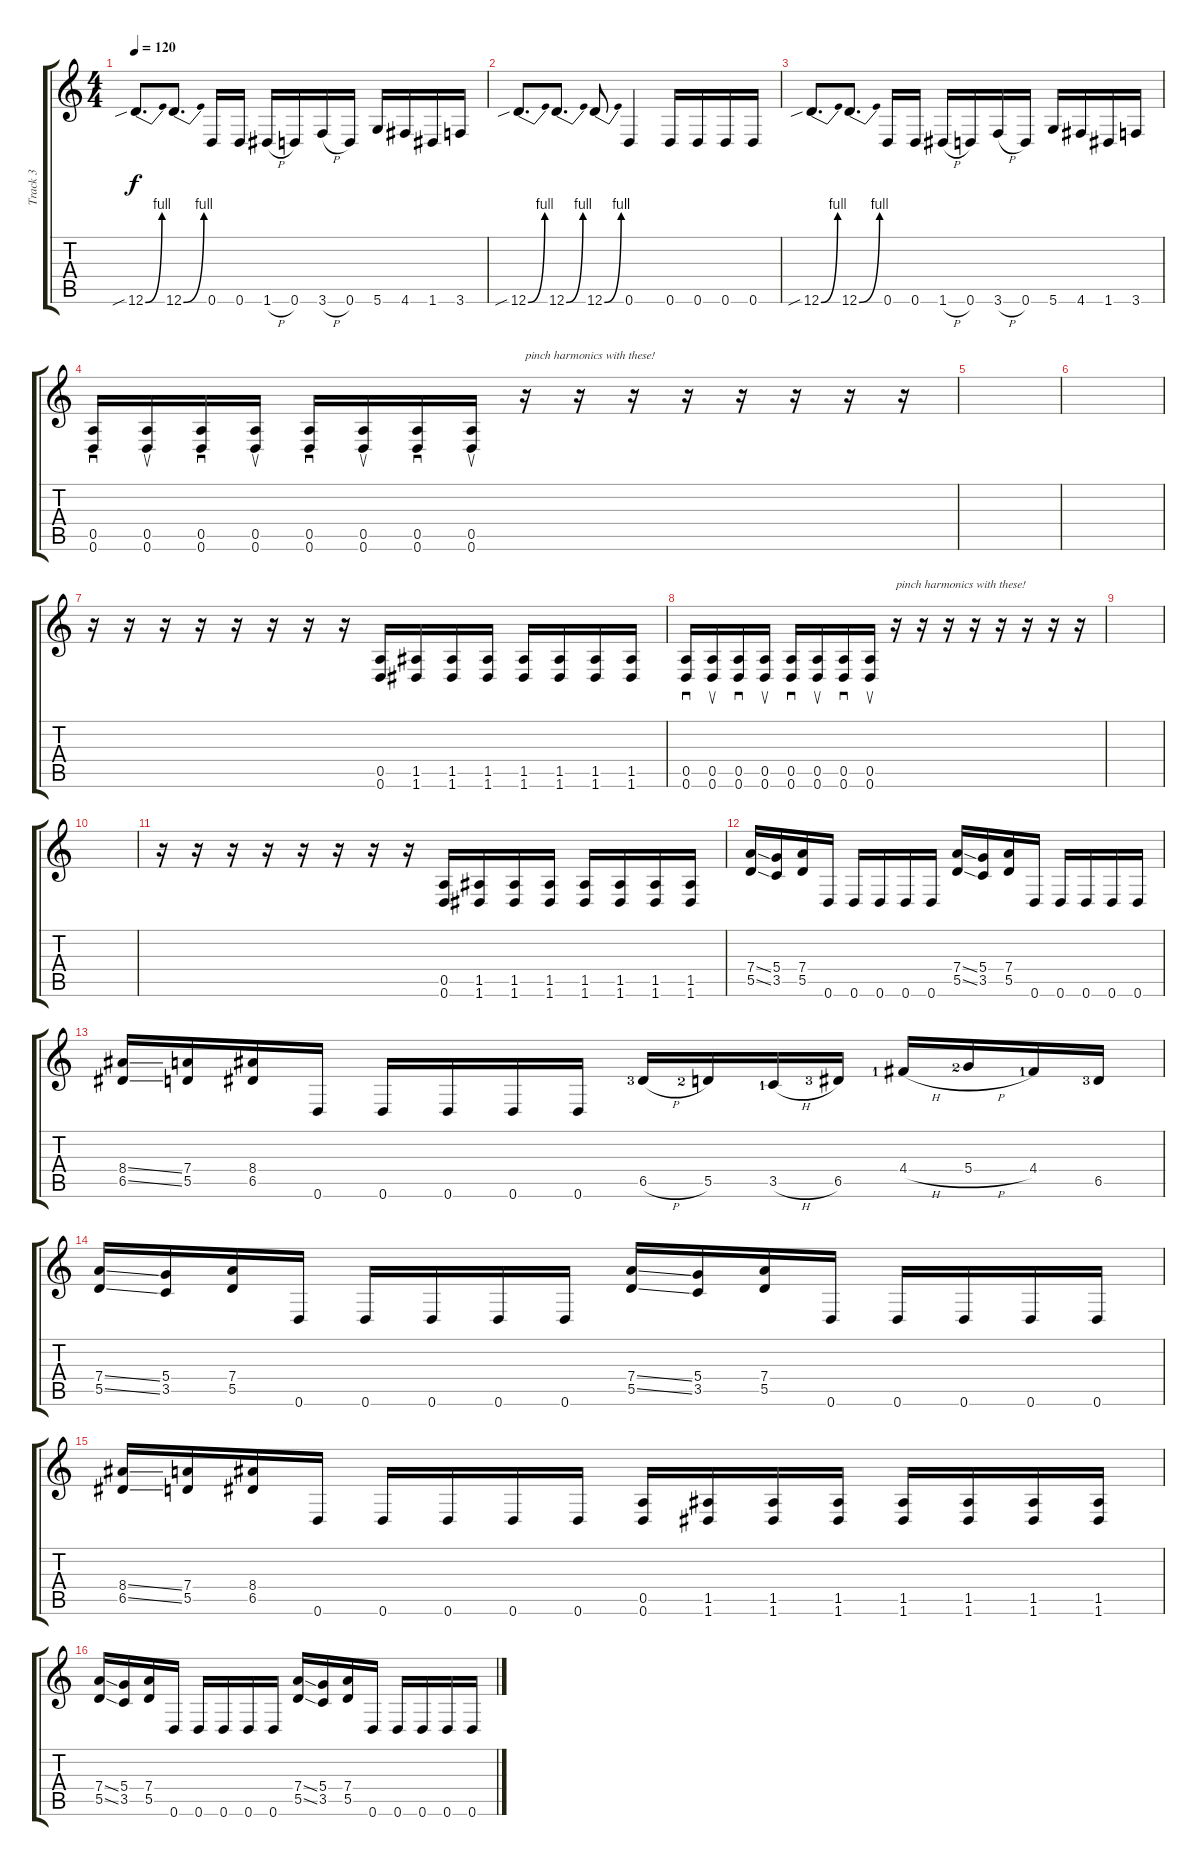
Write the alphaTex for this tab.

\track ("Track 3" "Track 3") {instrument distortionguitar}
\staff {score tabs}
\tuning (E4 B3 G3 D3 A2 D2) {hide}
\ts (4 4)
\tempo 120
\clef g2
\ks c
12.6{be (bend 0 0 60 4) sib}.8{d dy f} 12.6{be (bend 0 0 60 4)}.8{d} 0.6.16 0.6.16 1.6{h}.16 0.6.16 3.6{h}.16 0.6.16 5.6.16 4.6.16 1.6.16 3.6.16 |
12.6{be (bend 0 0 60 4) sib}.8{d} 12.6{be (bend 0 0 60 4)}.8{d} 12.6{be (bend 0 0 60 4)}.8 0.6.4 0.6.16 0.6.16 0.6.16 0.6.16 |
12.6{be (bend 0 0 60 4) sib}.8{d} 12.6{be (bend 0 0 60 4)}.8{d} 0.6.16 0.6.16 1.6{h}.16 0.6.16 3.6{h}.16 0.6.16 5.6.16 4.6.16 1.6.16 3.6.16 |
(0.5 0.6).16{sd} (0.5 0.6).16{su} (0.5 0.6).16{sd} (0.5 0.6).16{su} (0.5 0.6).16{sd} (0.5 0.6).16{su} (0.5 0.6).16{sd} (0.5 0.6).16{su} r.16{txt "pinch harmonics with these!"} r.16 r.16 r.16 r.16 r.16 r.16 r.16 |
|
|
r.16 r.16 r.16 r.16 r.16 r.16 r.16 r.16 (0.5 0.6).16 (1.5 1.6).16 (1.5 1.6).16 (1.5 1.6).16 (1.5 1.6).16 (1.5 1.6).16 (1.5 1.6).16 (1.5 1.6).16 |
(0.5 0.6).16{sd} (0.5 0.6).16{su} (0.5 0.6).16{sd} (0.5 0.6).16{su} (0.5 0.6).16{sd} (0.5 0.6).16{su} (0.5 0.6).16{sd} (0.5 0.6).16{su} r.16{txt "pinch harmonics with these!"} r.16 r.16 r.16 r.16 r.16 r.16 r.16 |
|
|
r.16 r.16 r.16 r.16 r.16 r.16 r.16 r.16 (0.5 0.6).16 (1.5 1.6).16 (1.5 1.6).16 (1.5 1.6).16 (1.5 1.6).16 (1.5 1.6).16 (1.5 1.6).16 (1.5 1.6).16 |
(7.4{ss} 5.5{ss}).16 (5.4 3.5).16 (7.4 5.5).16 0.6.16 0.6.16 0.6.16 0.6.16 0.6.16 (7.4{ss} 5.5{ss}).16 (5.4 3.5).16 (7.4 5.5).16 0.6.16 0.6.16 0.6.16 0.6.16 0.6.16 |
(8.4{ss} 6.5{ss}).16 (7.4 5.5).16 (8.4 6.5).16 0.6.16 0.6.16 0.6.16 0.6.16 0.6.16 6.5{h lf 4}.16 5.5{lf 3}.16 3.5{h lf 2}.16 6.5{lf 4}.16 4.4{h lf 2}.16 5.4{h lf 3}.16 4.4{lf 2}.16 6.5{lf 4}.16 |
(7.4{ss} 5.5{ss}).16 (5.4 3.5).16 (7.4 5.5).16 0.6.16 0.6.16 0.6.16 0.6.16 0.6.16 (7.4{ss} 5.5{ss}).16 (5.4 3.5).16 (7.4 5.5).16 0.6.16 0.6.16 0.6.16 0.6.16 0.6.16 |
(8.4{ss} 6.5{ss}).16 (7.4 5.5).16 (8.4 6.5).16 0.6.16 0.6.16 0.6.16 0.6.16 0.6.16 (0.5 0.6).16 (1.5 1.6).16 (1.5 1.6).16 (1.5 1.6).16 (1.5 1.6).16 (1.5 1.6).16 (1.5 1.6).16 (1.5 1.6).16 |
(7.4{ss} 5.5{ss}).16 (5.4 3.5).16 (7.4 5.5).16 0.6.16 0.6.16 0.6.16 0.6.16 0.6.16 (7.4{ss} 5.5{ss}).16 (5.4 3.5).16 (7.4 5.5).16 0.6.16 0.6.16 0.6.16 0.6.16 0.6.16
